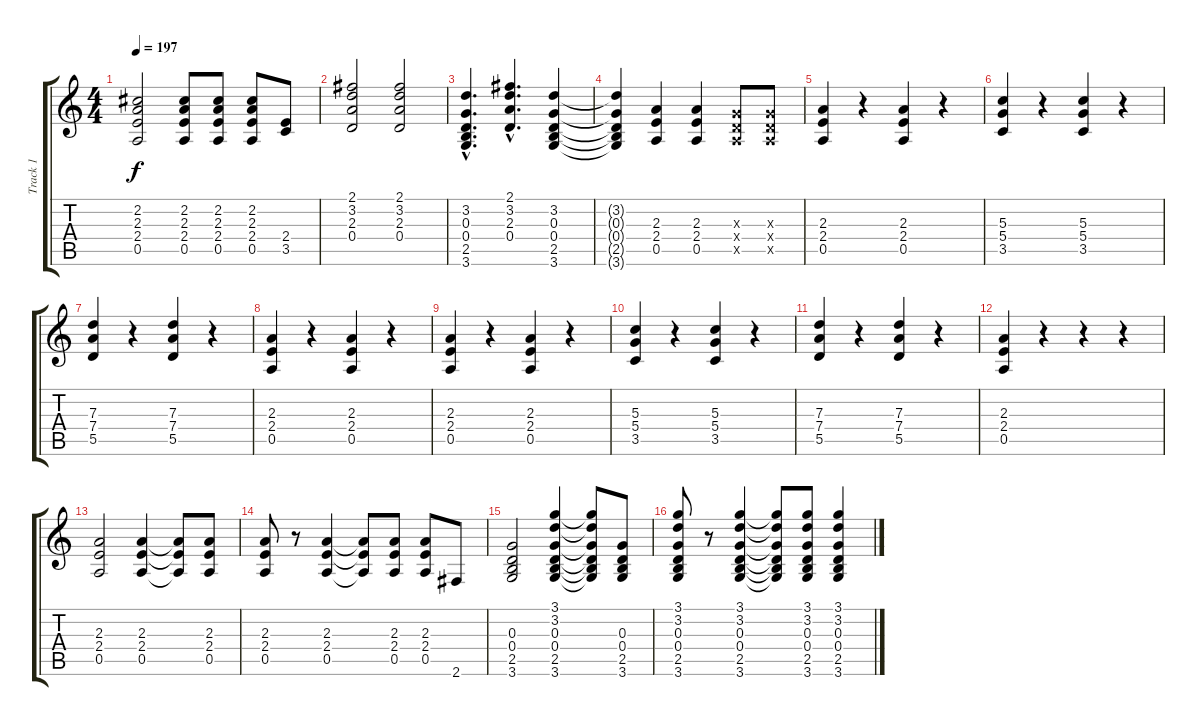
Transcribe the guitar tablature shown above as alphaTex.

\track ("Track 1" "Track 1") {instrument distortionguitar}
\staff {score tabs}
\tuning (E4 B3 G3 D3 A2 E2) {hide}
\ts (4 4)
\tempo 197
\clef g2
\ks c
(2.2 2.3 2.4 0.5).2{dy f} (2.2 2.3 2.4 0.5).8 (2.2 2.3 2.4 0.5).8 (2.2 2.3 2.4 0.5).8 (2.4 3.5).8 |
(2.1 3.2 2.3 0.4).2 (2.1 3.2 2.3 0.4).2 |
(3.2{hac} 0.3{hac} 0.4{hac} 2.5{hac} 3.6{hac}).4{d} (2.1{hac} 3.2{hac} 2.3{hac} 0.4{hac}).4{d} (3.2 0.3 0.4 2.5 3.6).4 |
(3.2{t} 0.3{t} 0.4{t} 2.5{t} 3.6{t}).4 (2.3 2.4 0.5).4 (2.3 2.4 0.5).4 (0.3{x} 0.4{x} 0.5{x}).8 (0.3{x} 0.4{x} 0.5{x}).8 |
(2.3 2.4 0.5).4 r.4 (2.3 2.4 0.5).4 r.4 |
(5.3 5.4 3.5).4 r.4 (5.3 5.4 3.5).4 r.4 |
(7.3 7.4 5.5).4 r.4 (7.3 7.4 5.5).4 r.4 |
(2.3 2.4 0.5).4 r.4 (2.3 2.4 0.5).4 r.4 |
(2.3 2.4 0.5).4 r.4 (2.3 2.4 0.5).4 r.4 |
(5.3 5.4 3.5).4 r.4 (5.3 5.4 3.5).4 r.4 |
(7.3 7.4 5.5).4 r.4 (7.3 7.4 5.5).4 r.4 |
(2.3 2.4 0.5).4 r.4 r.4 r.4 |
(2.3 2.4 0.5).2 (2.3 2.4 0.5).4 (2.3{t} 2.4{t} 0.5{t}).8 (2.3 2.4 0.5).8 |
(2.3 2.4 0.5).8 r.8 (2.3 2.4 0.5).4 (2.3{t} 2.4{t} 0.5{t}).8 (2.3 2.4 0.5).8 (2.3 2.4 0.5).8 2.6.8 |
(0.3 0.4 2.5 3.6).2 (3.1 3.2 0.3 0.4 2.5 3.6).4 (3.1{t} 3.2{t} 0.3{t} 0.4{t} 2.5{t} 3.6{t}).8 (0.3 0.4 2.5 3.6).8 |
(3.1 3.2 0.3 0.4 2.5 3.6).8 r.8 (3.1 3.2 0.3 0.4 2.5 3.6).4 (3.1{t} 3.2{t} 0.3{t} 0.4{t} 2.5{t} 3.6{t}).8 (3.1 3.2 0.3 0.4 2.5 3.6).8 (3.1 3.2 0.3 0.4 2.5 3.6).4
